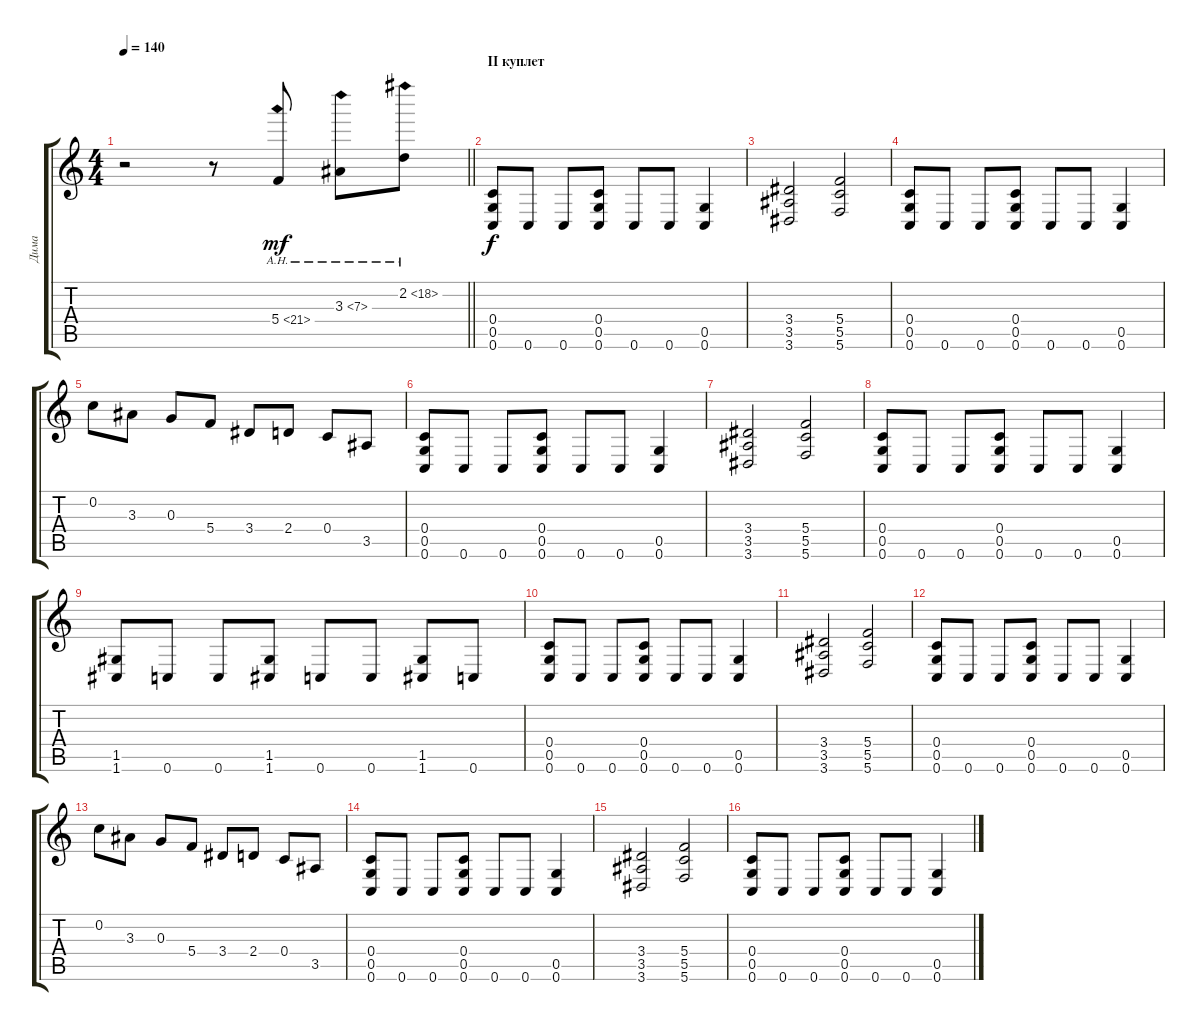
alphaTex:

\track ("Дима" "Дима") {instrument overdrivenguitar}
\staff {score tabs}
\tuning (E4 C4 G3 C3 G2 C2) {hide}
\ts (4 4)
\tempo 140
\clef g2
\barLineRight lightlight
\ks c
r.2{dy f} r.8 5.4{ah 16}.8{dy mf} 3.3{ah 4}.8 2.2{ah 16}.8 |
\section ("" "II куплет")
(0.4 0.5 0.6).8{dy f} 0.6.8 0.6.8 (0.4 0.5 0.6).8 0.6.8 0.6.8 (0.5 0.6).4 |
(3.4 3.5 3.6).2 (5.4 5.5 5.6).2 |
(0.4 0.5 0.6).8 0.6.8 0.6.8 (0.4 0.5 0.6).8 0.6.8 0.6.8 (0.5 0.6).4 |
0.2.8 3.3.8 0.3.8 5.4.8 3.4.8 2.4.8 0.4.8 3.5.8 |
(0.4 0.5 0.6).8 0.6.8 0.6.8 (0.4 0.5 0.6).8 0.6.8 0.6.8 (0.5 0.6).4 |
(3.4 3.5 3.6).2 (5.4 5.5 5.6).2 |
(0.4 0.5 0.6).8 0.6.8 0.6.8 (0.4 0.5 0.6).8 0.6.8 0.6.8 (0.5 0.6).4 |
(1.5 1.6).8 0.6.8 0.6.8 (1.5 1.6).8 0.6.8 0.6.8 (1.5 1.6).8 0.6.8 |
(0.4 0.5 0.6).8 0.6.8 0.6.8 (0.4 0.5 0.6).8 0.6.8 0.6.8 (0.5 0.6).4 |
(3.4 3.5 3.6).2 (5.4 5.5 5.6).2 |
(0.4 0.5 0.6).8 0.6.8 0.6.8 (0.4 0.5 0.6).8 0.6.8 0.6.8 (0.5 0.6).4 |
0.2.8 3.3.8 0.3.8 5.4.8 3.4.8 2.4.8 0.4.8 3.5.8 |
(0.4 0.5 0.6).8 0.6.8 0.6.8 (0.4 0.5 0.6).8 0.6.8 0.6.8 (0.5 0.6).4 |
(3.4 3.5 3.6).2 (5.4 5.5 5.6).2 |
(0.4 0.5 0.6).8 0.6.8 0.6.8 (0.4 0.5 0.6).8 0.6.8 0.6.8 (0.5 0.6).4
